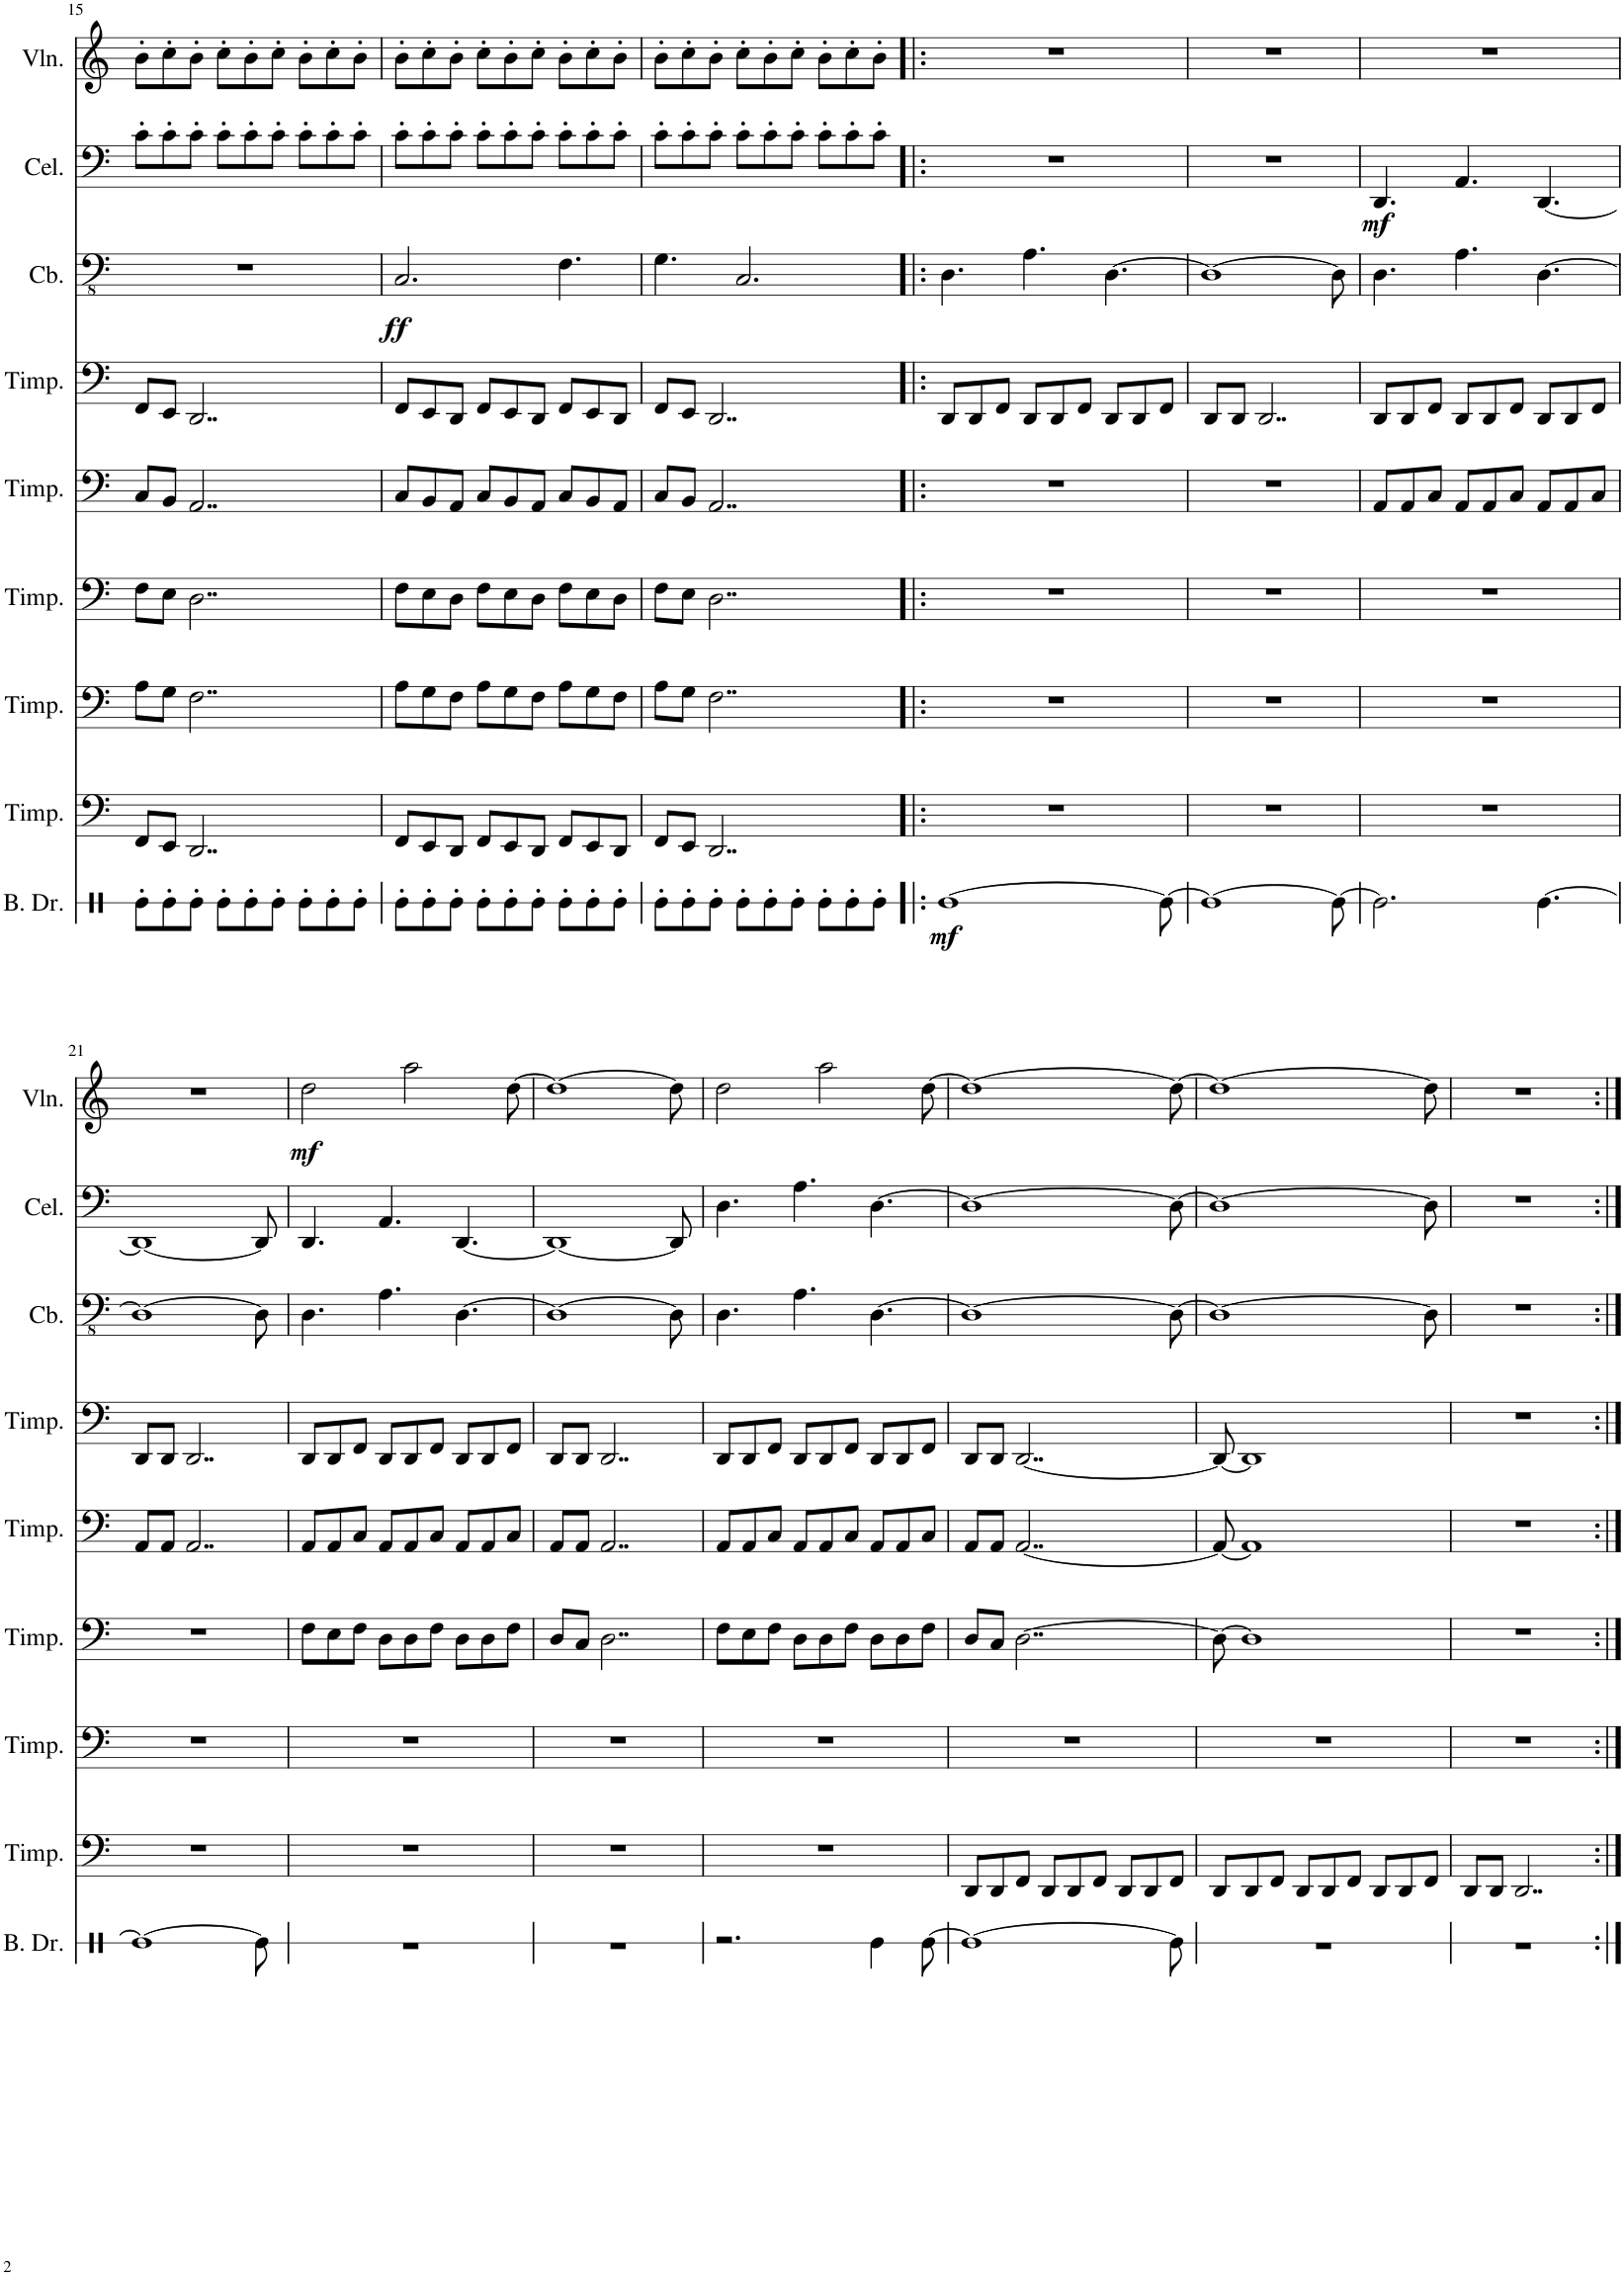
**kern	**dynam	**kern	**kern	**kern	**kern	**kern	**kern	**dynam	**kern	**dynam	**kern	**dynam
*part9	*part9	*part8	*part7	*part6	*part5	*part4	*part3	*part3	*part2	*part2	*part1	*part1
*staff9	*staff9	*staff8	*staff7	*staff6	*staff5	*staff4	*staff3	*staff3	*staff2	*staff2	*staff1	*staff1
*I"Bass Drum	*	*I"Timpani	*I"Timpani	*I"Timpani	*I"Timpani	*I"Timpani	*I"Double Bass	*	*I"Cello	*	*I"Violin	*
*I'B. Dr.	*	*I'Timp.	*I'Timp.	*I'Timp.	*I'Timp.	*I'Timp.	*	*	*I'Cel.	*	*I'Vln.	*
!!LO:PB:g=z
*clefX	*	*clefF4	*clefF4	*clefF4	*clefF4	*clefF4	*clefFv4	*	*clefF4	*	*clefG2	*
*	*	*	*	*	*	*	*Trd7c12	*	*	*	*	*
*k[]	*	*k[]	*k[]	*k[]	*k[]	*k[]	*k[]	*	*k[]	*	*k[]	*
*M9/8	*	*M9/8	*M9/8	*M9/8	*M9/8	*M9/8	*M9/8	*	*M9/8	*	*M9/8	*
=15	=15	=15	=15	=15	=15	=15	=15	=15	=15	=15	=15	=15
8Re'\L	.	8FF/L	8A\L	8F\L	8C/L	8FF/L	8%9r	.	8c'\L	.	8b'\L	.
8Re'\	.	8EE/J	8G\J	8E\J	8BB/J	8EE/J	.	.	8c'\	.	8cc'\	.
8Re'\J	.	2..DD/	2..F\	2..D\	2..AA/	2..DD/	.	.	8c'\J	.	8b'\J	.
8Re'\L	.	.	.	.	.	.	.	.	8c'\L	.	8cc'\L	.
8Re'\	.	.	.	.	.	.	.	.	8c'\	.	8b'\	.
8Re'\J	.	.	.	.	.	.	.	.	8c'\J	.	8cc'\J	.
8Re'\L	.	.	.	.	.	.	.	.	8c'\L	.	8b'\L	.
8Re'\	.	.	.	.	.	.	.	.	8c'\	.	8cc'\	.
8Re'\J	.	.	.	.	.	.	.	.	8c'\J	.	8b'\J	.
=16	=16	=16	=16	=16	=16	=16	=16	=16	=16	=16	=16	=16
!	!	!	!	!	!	!	!	!LO:DY:b	!	!	!	!
8Re'\L	.	8FF/L	8A\L	8F\L	8C/L	8FF/L	2.CC/	ff	8c'\L	.	8b'\L	.
8Re'\	.	8EE/	8G\	8E\	8BB/	8EE/	.	.	8c'\	.	8cc'\	.
8Re'\J	.	8DD/J	8F\J	8D\J	8AA/J	8DD/J	.	.	8c'\J	.	8b'\J	.
8Re'\L	.	8FF/L	8A\L	8F\L	8C/L	8FF/L	.	.	8c'\L	.	8cc'\L	.
8Re'\	.	8EE/	8G\	8E\	8BB/	8EE/	.	.	8c'\	.	8b'\	.
8Re'\J	.	8DD/J	8F\J	8D\J	8AA/J	8DD/J	.	.	8c'\J	.	8cc'\J	.
8Re'\L	.	8FF/L	8A\L	8F\L	8C/L	8FF/L	4.FF\	.	8c'\L	.	8b'\L	.
8Re'\	.	8EE/	8G\	8E\	8BB/	8EE/	.	.	8c'\	.	8cc'\	.
8Re'\J	.	8DD/J	8F\J	8D\J	8AA/J	8DD/J	.	.	8c'\J	.	8b'\J	.
=17	=17	=17	=17	=17	=17	=17	=17	=17	=17	=17	=17	=17
8Re'\L	.	8FF/L	8A\L	8F\L	8C/L	8FF/L	4.GG\	.	8c'\L	.	8b'\L	.
8Re'\	.	8EE/J	8G\J	8E\J	8BB/J	8EE/J	.	.	8c'\	.	8cc'\	.
8Re'\J	.	2..DD/	2..F\	2..D\	2..AA/	2..DD/	.	.	8c'\J	.	8b'\J	.
8Re'\L	.	.	.	.	.	.	2.CC/	.	8c'\L	.	8cc'\L	.
8Re'\	.	.	.	.	.	.	.	.	8c'\	.	8b'\	.
8Re'\J	.	.	.	.	.	.	.	.	8c'\J	.	8cc'\J	.
8Re'\L	.	.	.	.	.	.	.	.	8c'\L	.	8b'\L	.
8Re'\	.	.	.	.	.	.	.	.	8c'\	.	8cc'\	.
8Re'\J	.	.	.	.	.	.	.	.	8c'\J	.	8b'\J	.
=18!|:	=18!|:	=18!|:	=18!|:	=18!|:	=18!|:	=18!|:	=18!|:	=18!|:	=18!|:	=18!|:	=18!|:	=18!|:
!	!LO:DY:b	!	!	!	!	!	!	!	!	!	!	!
[1Re	mf	8%9r	8%9r	8%9r	8%9r	8DD/L	4.DD\	.	8%9r	.	8%9r	.
.	.	.	.	.	.	8DD/	.	.	.	.	.	.
.	.	.	.	.	.	8FF/J	.	.	.	.	.	.
.	.	.	.	.	.	8DD/L	4.AA\	.	.	.	.	.
.	.	.	.	.	.	8DD/	.	.	.	.	.	.
.	.	.	.	.	.	8FF/J	.	.	.	.	.	.
.	.	.	.	.	.	8DD/L	[4.DD\	.	.	.	.	.
.	.	.	.	.	.	8DD/	.	.	.	.	.	.
8Re\_	.	.	.	.	.	8FF/J	.	.	.	.	.	.
=19	=19	=19	=19	=19	=19	=19	=19	=19	=19	=19	=19	=19
1Re_	.	8%9r	8%9r	8%9r	8%9r	8DD/L	1DD_	.	8%9r	.	8%9r	.
.	.	.	.	.	.	8DD/J	.	.	.	.	.	.
.	.	.	.	.	.	2..DD/	.	.	.	.	.	.
8Re\_	.	.	.	.	.	.	8DD\]	.	.	.	.	.
=20	=20	=20	=20	=20	=20	=20	=20	=20	=20	=20	=20	=20
!	!	!	!	!	!	!	!	!	!	!LO:DY:b	!	!
2.Re\]	.	8%9r	8%9r	8%9r	8AA/L	8DD/L	4.DD\	.	4.DD/	mf	8%9r	.
.	.	.	.	.	8AA/	8DD/	.	.	.	.	.	.
.	.	.	.	.	8C/J	8FF/J	.	.	.	.	.	.
.	.	.	.	.	8AA/L	8DD/L	4.AA\	.	4.AA/	.	.	.
.	.	.	.	.	8AA/	8DD/	.	.	.	.	.	.
.	.	.	.	.	8C/J	8FF/J	.	.	.	.	.	.
[4.Re\	.	.	.	.	8AA/L	8DD/L	[4.DD\	.	[4.DD/	.	.	.
.	.	.	.	.	8AA/	8DD/	.	.	.	.	.	.
.	.	.	.	.	8C/J	8FF/J	.	.	.	.	.	.
!!LO:LB:g=z
=21	=21	=21	=21	=21	=21	=21	=21	=21	=21	=21	=21	=21
1Re_	.	8%9r	8%9r	8%9r	8AA/L	8DD/L	1DD_	.	1DD_	.	8%9r	.
.	.	.	.	.	8AA/J	8DD/J	.	.	.	.	.	.
.	.	.	.	.	2..AA/	2..DD/	.	.	.	.	.	.
8Re\]	.	.	.	.	.	.	8DD\]	.	8DD/]	.	.	.
=22	=22	=22	=22	=22	=22	=22	=22	=22	=22	=22	=22	=22
!	!	!	!	!	!	!	!	!	!	!	!	!LO:DY:b
8%9r	.	8%9r	8%9r	8F\L	8AA/L	8DD/L	4.DD\	.	4.DD/	.	2dd\	mf
.	.	.	.	8E\	8AA/	8DD/	.	.	.	.	.	.
.	.	.	.	8F\J	8C/J	8FF/J	.	.	.	.	.	.
.	.	.	.	8D\L	8AA/L	8DD/L	4.AA\	.	4.AA/	.	.	.
.	.	.	.	8D\	8AA/	8DD/	.	.	.	.	2aa\	.
.	.	.	.	8F\J	8C/J	8FF/J	.	.	.	.	.	.
.	.	.	.	8D\L	8AA/L	8DD/L	[4.DD\	.	[4.DD/	.	.	.
.	.	.	.	8D\	8AA/	8DD/	.	.	.	.	.	.
.	.	.	.	8F\J	8C/J	8FF/J	.	.	.	.	[8dd\	.
=23	=23	=23	=23	=23	=23	=23	=23	=23	=23	=23	=23	=23
8%9r	.	8%9r	8%9r	8D/L	8AA/L	8DD/L	1DD_	.	1DD_	.	1dd_	.
.	.	.	.	8C/J	8AA/J	8DD/J	.	.	.	.	.	.
.	.	.	.	2..D\	2..AA/	2..DD/	.	.	.	.	.	.
.	.	.	.	.	.	.	8DD\]	.	8DD/]	.	8dd\]	.
=24	=24	=24	=24	=24	=24	=24	=24	=24	=24	=24	=24	=24
2.r	.	8%9r	8%9r	8F\L	8AA/L	8DD/L	4.DD\	.	4.D\	.	2dd\	.
.	.	.	.	8E\	8AA/	8DD/	.	.	.	.	.	.
.	.	.	.	8F\J	8C/J	8FF/J	.	.	.	.	.	.
.	.	.	.	8D\L	8AA/L	8DD/L	4.AA\	.	4.A\	.	.	.
.	.	.	.	8D\	8AA/	8DD/	.	.	.	.	2aa\	.
.	.	.	.	8F\J	8C/J	8FF/J	.	.	.	.	.	.
4Re\	.	.	.	8D\L	8AA/L	8DD/L	[4.DD\	.	[4.D\	.	.	.
.	.	.	.	8D\	8AA/	8DD/	.	.	.	.	.	.
[8Re\	.	.	.	8F\J	8C/J	8FF/J	.	.	.	.	[8dd\	.
=25	=25	=25	=25	=25	=25	=25	=25	=25	=25	=25	=25	=25
1Re_	.	8DD/L	8%9r	8D/L	8AA/L	8DD/L	1DD_	.	1D_	.	1dd_	.
.	.	8DD/	.	8C/J	8AA/J	8DD/J	.	.	.	.	.	.
.	.	8FF/J	.	[2..D\	[2..AA/	[2..DD/	.	.	.	.	.	.
.	.	8DD/L	.	.	.	.	.	.	.	.	.	.
.	.	8DD/	.	.	.	.	.	.	.	.	.	.
.	.	8FF/J	.	.	.	.	.	.	.	.	.	.
.	.	8DD/L	.	.	.	.	.	.	.	.	.	.
.	.	8DD/	.	.	.	.	.	.	.	.	.	.
8Re\]	.	8FF/J	.	.	.	.	8DD\_	.	8D\_	.	8dd\_	.
=26	=26	=26	=26	=26	=26	=26	=26	=26	=26	=26	=26	=26
8%9r	.	8DD/L	8%9r	8D\_	8AA/_	8DD/_	1DD_	.	1D_	.	1dd_	.
.	.	8DD/	.	1D]	1AA]	1DD]	.	.	.	.	.	.
.	.	8FF/J	.	.	.	.	.	.	.	.	.	.
.	.	8DD/L	.	.	.	.	.	.	.	.	.	.
.	.	8DD/	.	.	.	.	.	.	.	.	.	.
.	.	8FF/J	.	.	.	.	.	.	.	.	.	.
.	.	8DD/L	.	.	.	.	.	.	.	.	.	.
.	.	8DD/	.	.	.	.	.	.	.	.	.	.
.	.	8FF/J	.	.	.	.	8DD\]	.	8D\]	.	8dd\]	.
=27	=27	=27	=27	=27	=27	=27	=27	=27	=27	=27	=27	=27
8%9r	.	8DD/L	8%9r	8%9r	8%9r	8%9r	8%9r	.	8%9r	.	8%9r	.
.	.	8DD/J	.	.	.	.	.	.	.	.	.	.
.	.	2..DD/	.	.	.	.	.	.	.	.	.	.
=:|!	=:|!	=:|!	=:|!	=:|!	=:|!	=:|!	=:|!	=:|!	=:|!	=:|!	=:|!	=:|!
*-	*-	*-	*-	*-	*-	*-	*-	*-	*-	*-	*-	*-
